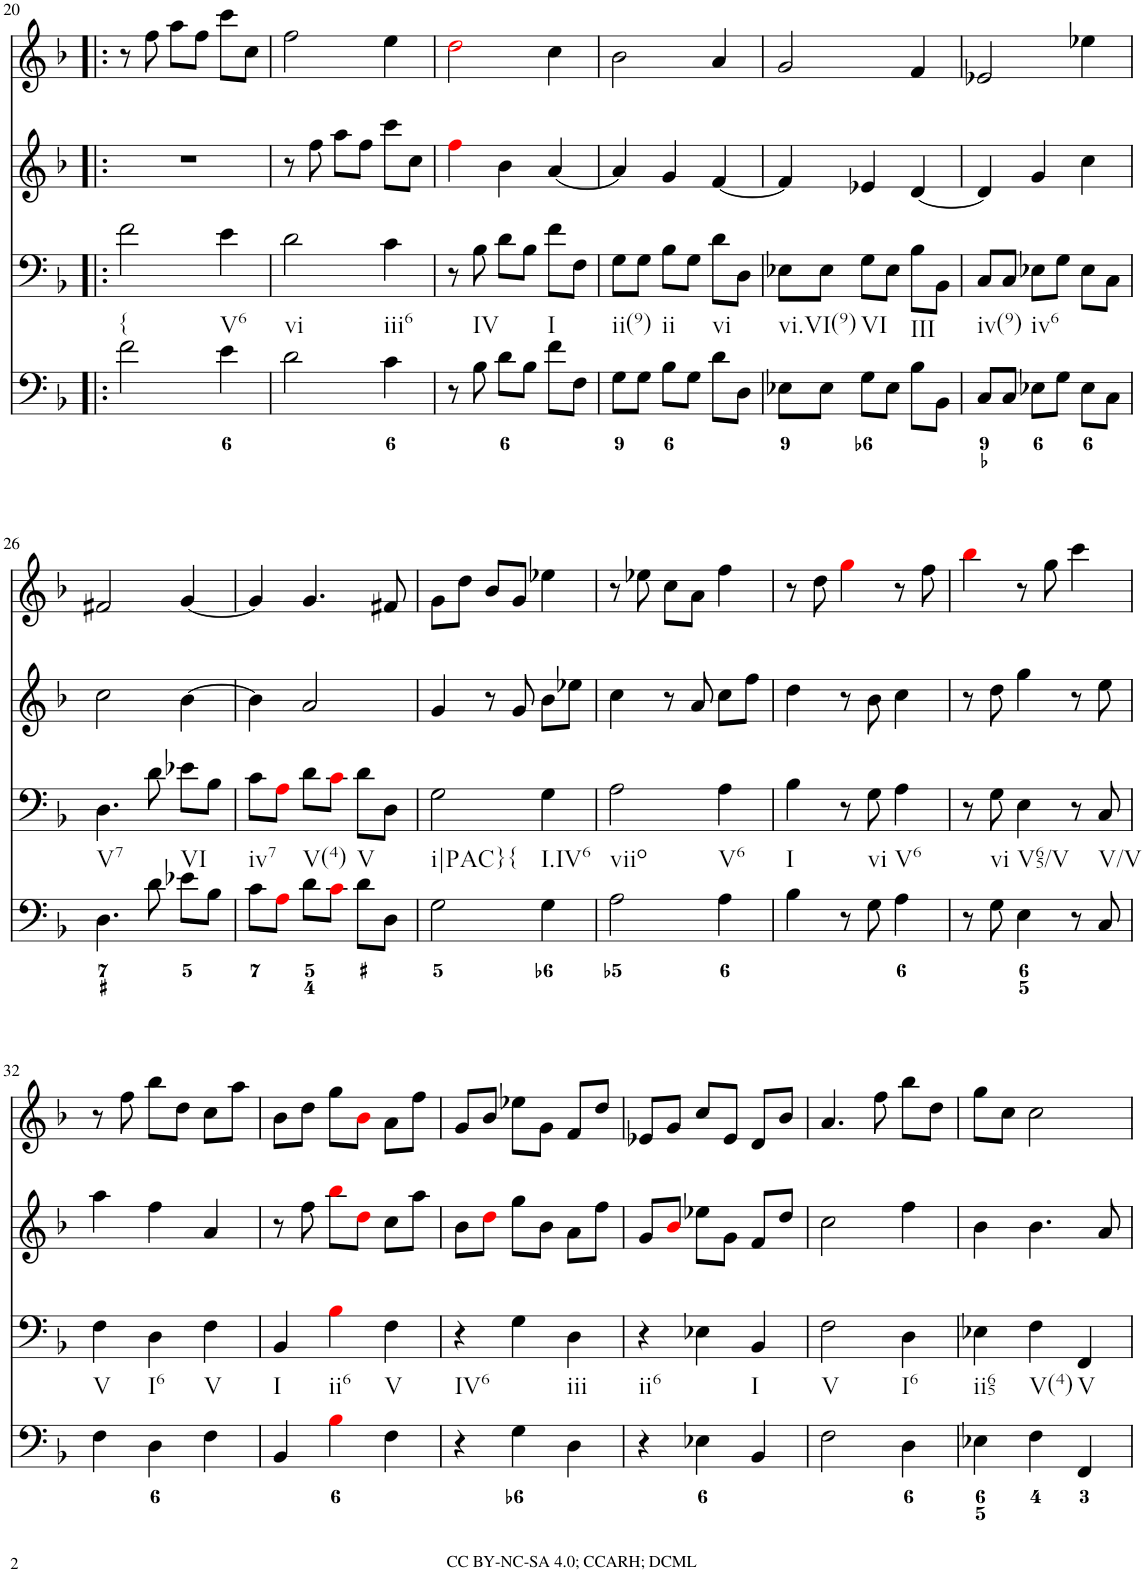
**kern	**kern	**kern	**kern
*part4	*part3	*part2	*part1
*staff4	*staff3	*staff2	*staff1
*I"Piano	*I"Piano	*I"Piano	*I"Piano
*I'Pno	*I'Pno	*I'Pno	*I'Pno
!!LO:PB:g=z
*clefF4	*clefF4	*clefG2	*clefG2
*k[b-]	*k[b-]	*k[b-]	*k[b-]
*F:	*F:	*F:	*F:
*M3/4	*M3/4	*M3/4	*M3/4
=20!|:	=20!|:	=20!|:	=20!|:
!	!LO:TX:b:t={	!	!
2f\	2f\	2.r	8r
.	.	.	8ff\
.	.	.	8aa\L
.	.	.	8ff\J
!	!LO:TX:b:t=V6	!	!
4e\	4e\	.	8ccc\L
.	.	.	8cc\J
=21	=21	=21	=21
!	!LO:TX:b:t=vi	!	!
2d\	2d\	8r	2ff\
.	.	8ff\	.
.	.	8aa\L	.
.	.	8ff\J	.
!	!LO:TX:b:t=iii6	!	!
4c\	4c\	8ccc\L	4ee\
.	.	8cc\J	.
=22	=22	=22	=22
8r	8r	4ffi\	2ddi\
!	!LO:TX:b:t=IV	!	!
8B-\	8B-\	.	.
8d\L	8d\L	4b-\	.
8B-\J	8B-\J	.	.
!	!LO:TX:b:t=I	!	!
8f\L	8f\L	[4a/	4cc\
8F\J	8F\J	.	.
=23	=23	=23	=23
!	!LO:TX:b:t=ii(9)	!	!
8G\L	8G\L	4a/]	2b-\
8G\J	8G\J	.	.
!	!LO:TX:b:t=ii	!	!
8B-\L	8B-\L	4g/	.
8G\J	8G\J	.	.
!	!LO:TX:b:t=vi	!	!
8d\L	8d\L	[4f/	4a/
8D\J	8D\J	.	.
=24	=24	=24	=24
!	!LO:TX:b:t=vi.VI(9)	!	!
8E-X\L	8E-X\L	4f/]	2g/
8E-\J	8E-\J	.	.
!	!LO:TX:b:t=VI	!	!
8G\L	8G\L	4e-X/	.
8E-\J	8E-\J	.	.
!	!LO:TX:b:t=III	!	!
8B-\L	8B-\L	[4d/	4f/
8BB-\J	8BB-\J	.	.
=25	=25	=25	=25
!	!LO:TX:b:t=iv(9)	!	!
8C/L	8C/L	4d/]	2e-X/
8C/J	8C/J	.	.
!	!LO:TX:b:t=iv6	!	!
8E-X\L	8E-X\L	4g/	.
8G\J	8G\J	.	.
8E-\L	8E-\L	4cc\	4ee-X\
8C\J	8C\J	.	.
!!LO:LB:g=z
=26	=26	=26	=26
!	!LO:TX:b:t=V7	!	!
4.D\	4.D\	2cc\	2f#X/
8d\	8d\	.	.
!	!LO:TX:b:t=VI	!	!
8e-X\L	8e-X\L	[4b-\	[4g/
8B-\J	8B-\J	.	.
=27	=27	=27	=27
!	!LO:TX:b:t=iv7	!	!
8c\L	8c\L	4b-\]	4g/]
8Ai\J	8Ai\J	.	.
!	!LO:TX:b:t=V(4)	!	!
8d\L	8d\L	2a/	4.g/
8ci\J	8ci\J	.	.
!	!LO:TX:b:t=V	!	!
8d\L	8d\L	.	.
8D\J	8D\J	.	8f#X/
=28	=28	=28	=28
!	!LO:TX:b:t=i|PAC}{	!	!
2G\	2G\	4g/	8g\L
.	.	.	8dd\J
.	.	8r	8b-/L
.	.	8g/	8g/J
!	!LO:TX:b:t=I.IV6	!	!
4G\	4G\	8b-\L	4ee-X\
.	.	8ee-X\J	.
=29	=29	=29	=29
!	!LO:TX:b:t=viio	!	!
2A\	2A\	4cc\	8r
.	.	.	8ee-X\
.	.	8r	8cc\L
.	.	8a/	8a\J
!	!LO:TX:b:t=V6	!	!
4A\	4A\	8cc\L	4ff\
.	.	8ff\J	.
=30	=30	=30	=30
!	!LO:TX:b:t=I	!	!
4B-\	4B-\	4dd\	8r
.	.	.	8dd\
8r	8r	8r	4ggi\
!	!LO:TX:b:t=vi	!	!
8G\	8G\	8b-\	.
!	!LO:TX:b:t=V6	!	!
4A\	4A\	4cc\	8r
.	.	.	8ff\
=31	=31	=31	=31
8r	8r	8r	4bb-i\
!	!LO:TX:b:t=vi	!	!
8G\	8G\	8dd\	.
!	!LO:TX:b:t=V65/V	!	!
4E\	4E\	4gg\	8r
.	.	.	8gg\
8r	8r	8r	4ccc\
!	!LO:TX:b:t=V/V	!	!
8C/	8C/	8ee\	.
!!LO:LB:g=z
=32	=32	=32	=32
!	!LO:TX:b:t=V	!	!
4F\	4F\	4aa\	8r
.	.	.	8ff\
!	!LO:TX:b:t=I6	!	!
4D\	4D\	4ff\	8bb-\L
.	.	.	8dd\J
!	!LO:TX:b:t=V	!	!
4F\	4F\	4a/	8cc\L
.	.	.	8aa\J
=33	=33	=33	=33
!	!LO:TX:b:t=I	!	!
4BB-/	4BB-/	8r	8b-\L
.	.	8ff\	8dd\J
!	!LO:TX:b:t=ii6	!	!
4B-i\	4B-i\	8bb-i\L	8gg\L
.	.	8ddi\J	8b-i\J
!	!LO:TX:b:t=V	!	!
4F\	4F\	8cc\L	8a\L
.	.	8aa\J	8ff\J
=34	=34	=34	=34
!	!LO:TX:b:t=IV6	!	!
4r	4r	8b-\L	8g/L
.	.	8ddi\J	8b-/J
4G\	4G\	8gg\L	8ee-X\L
.	.	8b-\J	8g\J
!	!LO:TX:b:t=iii	!	!
4D\	4D\	8a\L	8f/L
.	.	8ff\J	8dd/J
=35	=35	=35	=35
!	!LO:TX:b:t=ii6	!	!
4r	4r	8g/L	8e-X/L
.	.	8b-i/J	8g/J
4E-X\	4E-X\	8ee-X\L	8cc/L
.	.	8g\J	8e-/J
!	!LO:TX:b:t=I	!	!
4BB-/	4BB-/	8f/L	8d/L
.	.	8dd/J	8b-/J
=36	=36	=36	=36
!	!LO:TX:b:t=V	!	!
2F\	2F\	2cc\	4.a/
.	.	.	8ff\
!	!LO:TX:b:t=I6	!	!
4D\	4D\	4ff\	8bb-\L
.	.	.	8dd\J
=37	=37	=37	=37
!	!LO:TX:b:t=ii65	!	!
4E-X\	4E-X\	4b-\	8gg\L
.	.	.	8cc\J
!	!LO:TX:b:t=V(4)	!	!
4F\	4F\	4.b-\	2cc\
!	!LO:TX:b:t=V	!	!
4FF/	4FF/	.	.
.	.	8a/	.
=	=	=	=
*-	*-	*-	*-
